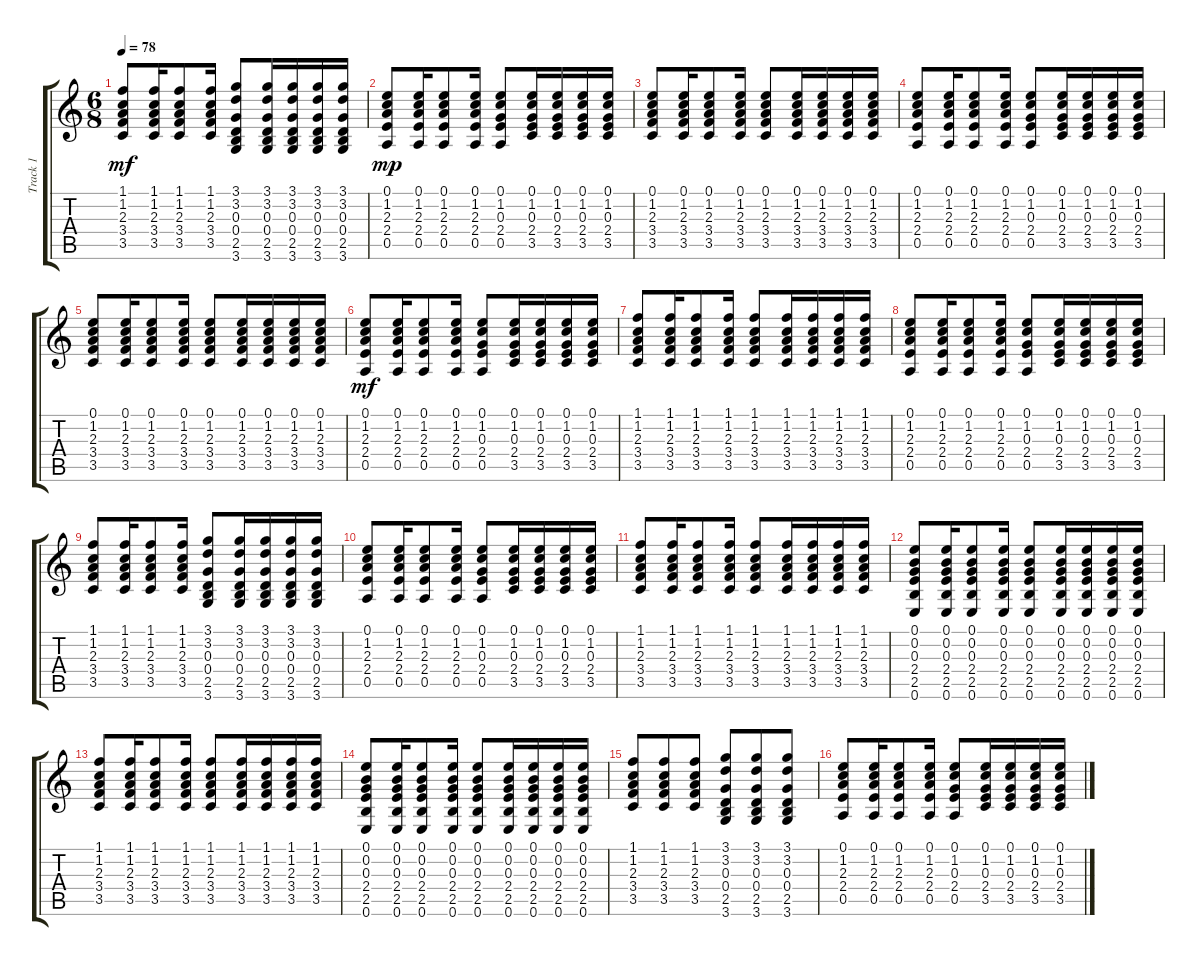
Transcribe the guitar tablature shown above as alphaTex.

\track ("Track 1" "Track 1") {instrument acousticguitarsteel}
\staff {score tabs}
\tuning (E4 B3 G3 D3 A2 E2) {hide}
\ts (6 8)
\tempo 78
\clef g2
\ks c
(1.1 1.2 2.3 3.4 3.5).8{dy mf} (1.1 1.2 2.3 3.4 3.5).16 (1.1 1.2 2.3 3.4 3.5).8 (1.1 1.2 2.3 3.4 3.5).16 (3.1 3.2 0.3 0.4 2.5 3.6).8 (3.1 3.2 0.3 0.4 2.5 3.6).16 (3.1 3.2 0.3 0.4 2.5 3.6).16 (3.1 3.2 0.3 0.4 2.5 3.6).16 (3.1 3.2 0.3 0.4 2.5 3.6).16 |
(0.1 1.2 2.3 2.4 0.5).8{dy mp} (0.1 1.2 2.3 2.4 0.5).16 (0.1 1.2 2.3 2.4 0.5).8 (0.1 1.2 2.3 2.4 0.5).16 (0.1 1.2 0.3 2.4 0.5).8 (0.1 1.2 0.3 2.4 3.5).16 (0.1 1.2 0.3 2.4 3.5).16 (0.1 1.2 0.3 2.4 3.5).16 (0.1 1.2 0.3 2.4 3.5).16 |
(0.1 1.2 2.3 3.4 3.5).8 (0.1 1.2 2.3 3.4 3.5).16 (0.1 1.2 2.3 3.4 3.5).8 (0.1 1.2 2.3 3.4 3.5).16 (0.1 1.2 2.3 3.4 3.5).8 (0.1 1.2 2.3 3.4 3.5).16 (0.1 1.2 2.3 3.4 3.5).16 (0.1 1.2 2.3 3.4 3.5).16 (0.1 1.2 2.3 3.4 3.5).16 |
(0.1 1.2 2.3 2.4 0.5).8 (0.1 1.2 2.3 2.4 0.5).16 (0.1 1.2 2.3 2.4 0.5).8 (0.1 1.2 2.3 2.4 0.5).16 (0.1 1.2 0.3 2.4 0.5).8 (0.1 1.2 0.3 2.4 3.5).16 (0.1 1.2 0.3 2.4 3.5).16 (0.1 1.2 0.3 2.4 3.5).16 (0.1 1.2 0.3 2.4 3.5).16 |
(0.1 1.2 2.3 3.4 3.5).8 (0.1 1.2 2.3 3.4 3.5).16 (0.1 1.2 2.3 3.4 3.5).8 (0.1 1.2 2.3 3.4 3.5).16 (0.1 1.2 2.3 3.4 3.5).8 (0.1 1.2 2.3 3.4 3.5).16 (0.1 1.2 2.3 3.4 3.5).16 (0.1 1.2 2.3 3.4 3.5).16 (0.1 1.2 2.3 3.4 3.5).16 |
(0.1 1.2 2.3 2.4 0.5).8{dy mf} (0.1 1.2 2.3 2.4 0.5).16 (0.1 1.2 2.3 2.4 0.5).8 (0.1 1.2 2.3 2.4 0.5).16 (0.1 1.2 0.3 2.4 0.5).8 (0.1 1.2 0.3 2.4 3.5).16 (0.1 1.2 0.3 2.4 3.5).16 (0.1 1.2 0.3 2.4 3.5).16 (0.1 1.2 0.3 2.4 3.5).16 |
(1.1 1.2 2.3 3.4 3.5).8 (1.1 1.2 2.3 3.4 3.5).16 (1.1 1.2 2.3 3.4 3.5).8 (1.1 1.2 2.3 3.4 3.5).16 (1.1 1.2 2.3 3.4 3.5).8 (1.1 1.2 2.3 3.4 3.5).16 (1.1 1.2 2.3 3.4 3.5).16 (1.1 1.2 2.3 3.4 3.5).16 (1.1 1.2 2.3 3.4 3.5).16 |
(0.1 1.2 2.3 2.4 0.5).8 (0.1 1.2 2.3 2.4 0.5).16 (0.1 1.2 2.3 2.4 0.5).8 (0.1 1.2 2.3 2.4 0.5).16 (0.1 1.2 0.3 2.4 0.5).8 (0.1 1.2 0.3 2.4 3.5).16 (0.1 1.2 0.3 2.4 3.5).16 (0.1 1.2 0.3 2.4 3.5).16 (0.1 1.2 0.3 2.4 3.5).16 |
(1.1 1.2 2.3 3.4 3.5).8 (1.1 1.2 2.3 3.4 3.5).16 (1.1 1.2 2.3 3.4 3.5).8 (1.1 1.2 2.3 3.4 3.5).16 (3.1 3.2 0.3 0.4 2.5 3.6).8 (3.1 3.2 0.3 0.4 2.5 3.6).16 (3.1 3.2 0.3 0.4 2.5 3.6).16 (3.1 3.2 0.3 0.4 2.5 3.6).16 (3.1 3.2 0.3 0.4 2.5 3.6).16 |
(0.1 1.2 2.3 2.4 0.5).8 (0.1 1.2 2.3 2.4 0.5).16 (0.1 1.2 2.3 2.4 0.5).8 (0.1 1.2 2.3 2.4 0.5).16 (0.1 1.2 0.3 2.4 0.5).8 (0.1 1.2 0.3 2.4 3.5).16 (0.1 1.2 0.3 2.4 3.5).16 (0.1 1.2 0.3 2.4 3.5).16 (0.1 1.2 0.3 2.4 3.5).16 |
(1.1 1.2 2.3 3.4 3.5).8 (1.1 1.2 2.3 3.4 3.5).16 (1.1 1.2 2.3 3.4 3.5).8 (1.1 1.2 2.3 3.4 3.5).16 (1.1 1.2 2.3 3.4 3.5).8 (1.1 1.2 2.3 3.4 3.5).16 (1.1 1.2 2.3 3.4 3.5).16 (1.1 1.2 2.3 3.4 3.5).16 (1.1 1.2 2.3 3.4 3.5).16 |
(0.1 0.2 0.3 2.4 2.5 0.6).8 (0.1 0.2 0.3 2.4 2.5 0.6).16 (0.1 0.2 0.3 2.4 2.5 0.6).8 (0.1 0.2 0.3 2.4 2.5 0.6).16 (0.1 0.2 0.3 2.4 2.5 0.6).8 (0.1 0.2 0.3 2.4 2.5 0.6).16 (0.1 0.2 0.3 2.4 2.5 0.6).16 (0.1 0.2 0.3 2.4 2.5 0.6).16 (0.1 0.2 0.3 2.4 2.5 0.6).16 |
(1.1 1.2 2.3 3.4 3.5).8 (1.1 1.2 2.3 3.4 3.5).16 (1.1 1.2 2.3 3.4 3.5).8 (1.1 1.2 2.3 3.4 3.5).16 (1.1 1.2 2.3 3.4 3.5).8 (1.1 1.2 2.3 3.4 3.5).16 (1.1 1.2 2.3 3.4 3.5).16 (1.1 1.2 2.3 3.4 3.5).16 (1.1 1.2 2.3 3.4 3.5).16 |
(0.1 0.2 0.3 2.4 2.5 0.6).8 (0.1 0.2 0.3 2.4 2.5 0.6).16 (0.1 0.2 0.3 2.4 2.5 0.6).8 (0.1 0.2 0.3 2.4 2.5 0.6).16 (0.1 0.2 0.3 2.4 2.5 0.6).8 (0.1 0.2 0.3 2.4 2.5 0.6).16 (0.1 0.2 0.3 2.4 2.5 0.6).16 (0.1 0.2 0.3 2.4 2.5 0.6).16 (0.1 0.2 0.3 2.4 2.5 0.6).16 |
(1.1 1.2 2.3 3.4 3.5).8 (1.1 1.2 2.3 3.4 3.5).8 (1.1 1.2 2.3 3.4 3.5).8 (3.1 3.2 0.3 0.4 2.5 3.6).8 (3.1 3.2 0.3 0.4 2.5 3.6).8 (3.1 3.2 0.3 0.4 2.5 3.6).8 |
(0.1 1.2 2.3 2.4 0.5).8 (0.1 1.2 2.3 2.4 0.5).16 (0.1 1.2 2.3 2.4 0.5).8 (0.1 1.2 2.3 2.4 0.5).16 (0.1 1.2 0.3 2.4 0.5).8 (0.1 1.2 0.3 2.4 3.5).16 (0.1 1.2 0.3 2.4 3.5).16 (0.1 1.2 0.3 2.4 3.5).16 (0.1 1.2 0.3 2.4 3.5).16
